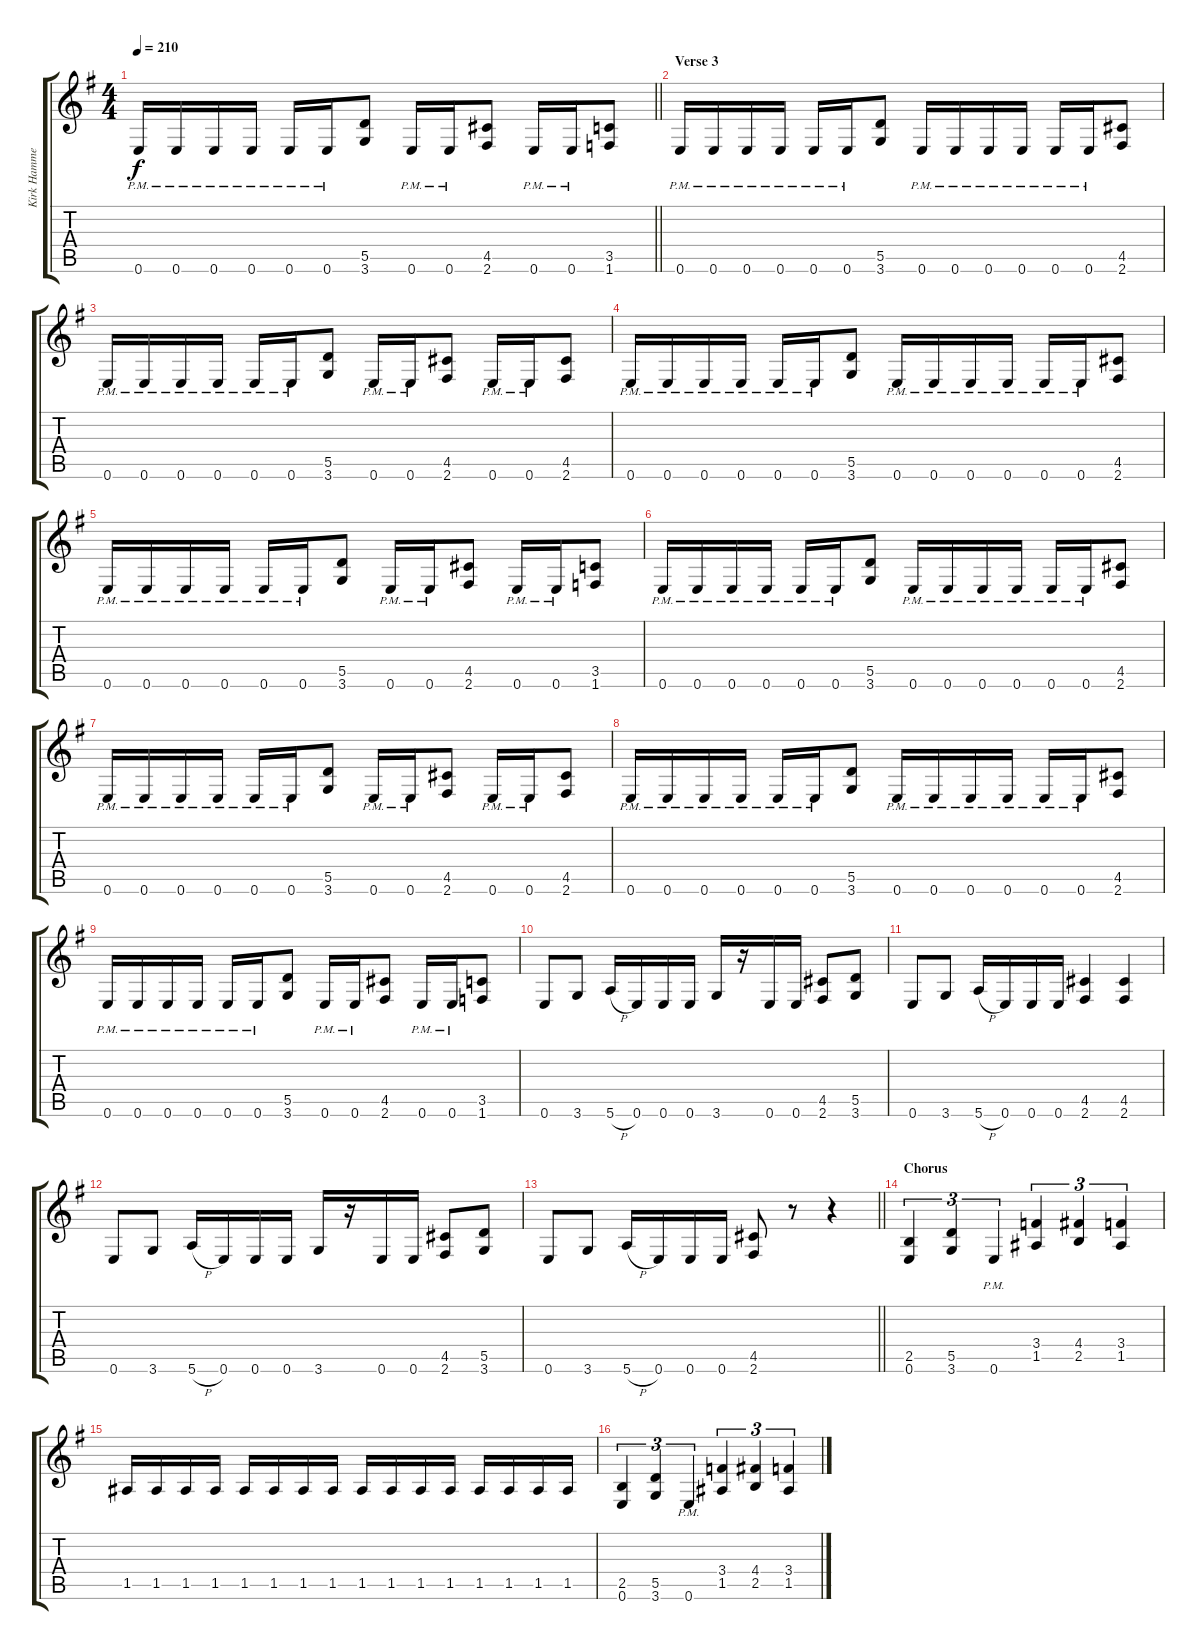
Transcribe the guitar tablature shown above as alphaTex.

\track ("Kirk Hammett" "Kirk Hamme") {instrument distortionguitar}
\staff {score tabs}
\tuning (E4 B3 G3 D3 A2 E2) {hide}
\ts (4 4)
\tempo 210
\clef g2
\barLineRight lightlight
\ks g
0.6{pm}.16{dy f} 0.6{pm}.16 0.6{pm}.16 0.6{pm}.16 0.6{pm}.16 0.6{pm}.16 (5.5 3.6).8 0.6{pm}.16 0.6{pm}.16 (4.5 2.6).8 0.6{pm}.16 0.6{pm}.16 (3.5 1.6).8 |
\section ("" "Verse 3")
0.6{pm}.16 0.6{pm}.16 0.6{pm}.16 0.6{pm}.16 0.6{pm}.16 0.6{pm}.16 (5.5 3.6).8 0.6{pm}.16 0.6{pm}.16 0.6{pm}.16 0.6{pm}.16 0.6{pm}.16 0.6{pm}.16 (4.5 2.6).8 |
0.6{pm}.16 0.6{pm}.16 0.6{pm}.16 0.6{pm}.16 0.6{pm}.16 0.6{pm}.16 (5.5 3.6).8 0.6{pm}.16 0.6{pm}.16 (4.5 2.6).8 0.6{pm}.16 0.6{pm}.16 (4.5 2.6).8 |
0.6{pm}.16 0.6{pm}.16 0.6{pm}.16 0.6{pm}.16 0.6{pm}.16 0.6{pm}.16 (5.5 3.6).8 0.6{pm}.16 0.6{pm}.16 0.6{pm}.16 0.6{pm}.16 0.6{pm}.16 0.6{pm}.16 (4.5 2.6).8 |
0.6{pm}.16 0.6{pm}.16 0.6{pm}.16 0.6{pm}.16 0.6{pm}.16 0.6{pm}.16 (5.5 3.6).8 0.6{pm}.16 0.6{pm}.16 (4.5 2.6).8 0.6{pm}.16 0.6{pm}.16 (3.5 1.6).8 |
0.6{pm}.16 0.6{pm}.16 0.6{pm}.16 0.6{pm}.16 0.6{pm}.16 0.6{pm}.16 (5.5 3.6).8 0.6{pm}.16 0.6{pm}.16 0.6{pm}.16 0.6{pm}.16 0.6{pm}.16 0.6{pm}.16 (4.5 2.6).8 |
0.6{pm}.16 0.6{pm}.16 0.6{pm}.16 0.6{pm}.16 0.6{pm}.16 0.6{pm}.16 (5.5 3.6).8 0.6{pm}.16 0.6{pm}.16 (4.5 2.6).8 0.6{pm}.16 0.6{pm}.16 (4.5 2.6).8 |
0.6{pm}.16 0.6{pm}.16 0.6{pm}.16 0.6{pm}.16 0.6{pm}.16 0.6{pm}.16 (5.5 3.6).8 0.6{pm}.16 0.6{pm}.16 0.6{pm}.16 0.6{pm}.16 0.6{pm}.16 0.6{pm}.16 (4.5 2.6).8 |
0.6{pm}.16 0.6{pm}.16 0.6{pm}.16 0.6{pm}.16 0.6{pm}.16 0.6{pm}.16 (5.5 3.6).8 0.6{pm}.16 0.6{pm}.16 (4.5 2.6).8 0.6{pm}.16 0.6{pm}.16 (3.5 1.6).8 |
0.6.8 3.6.8 5.6{h}.16 0.6.16 0.6.16 0.6.16 3.6.16 r.16 0.6.16 0.6.16 (4.5 2.6).8 (5.5 3.6).8 |
0.6.8 3.6.8 5.6{h}.16 0.6.16 0.6.16 0.6.16 (4.5 2.6).4 (4.5 2.6).4 |
0.6.8 3.6.8 5.6{h}.16 0.6.16 0.6.16 0.6.16 3.6.16 r.16 0.6.16 0.6.16 (4.5 2.6).8 (5.5 3.6).8 |
\barLineRight lightlight
0.6.8 3.6.8 5.6{h}.16 0.6.16 0.6.16 0.6.16 (4.5 2.6).8 r.8 r.4 |
\section ("" "Chorus")
(2.5 0.6).4{tu (3 2)} (5.5 3.6).4{tu (3 2)} 0.6{pm}.4{tu (3 2)} (3.4 1.5).4{tu (3 2)} (4.4 2.5).4{tu (3 2)} (3.4 1.5).4{tu (3 2)} |
1.5.16 1.5.16 1.5.16 1.5.16 1.5.16 1.5.16 1.5.16 1.5.16 1.5.16 1.5.16 1.5.16 1.5.16 1.5.16 1.5.16 1.5.16 1.5.16 |
(2.5 0.6).4{tu (3 2)} (5.5 3.6).4{tu (3 2)} 0.6{pm}.4{tu (3 2)} (3.4 1.5).4{tu (3 2)} (4.4 2.5).4{tu (3 2)} (3.4 1.5).4{tu (3 2)}
